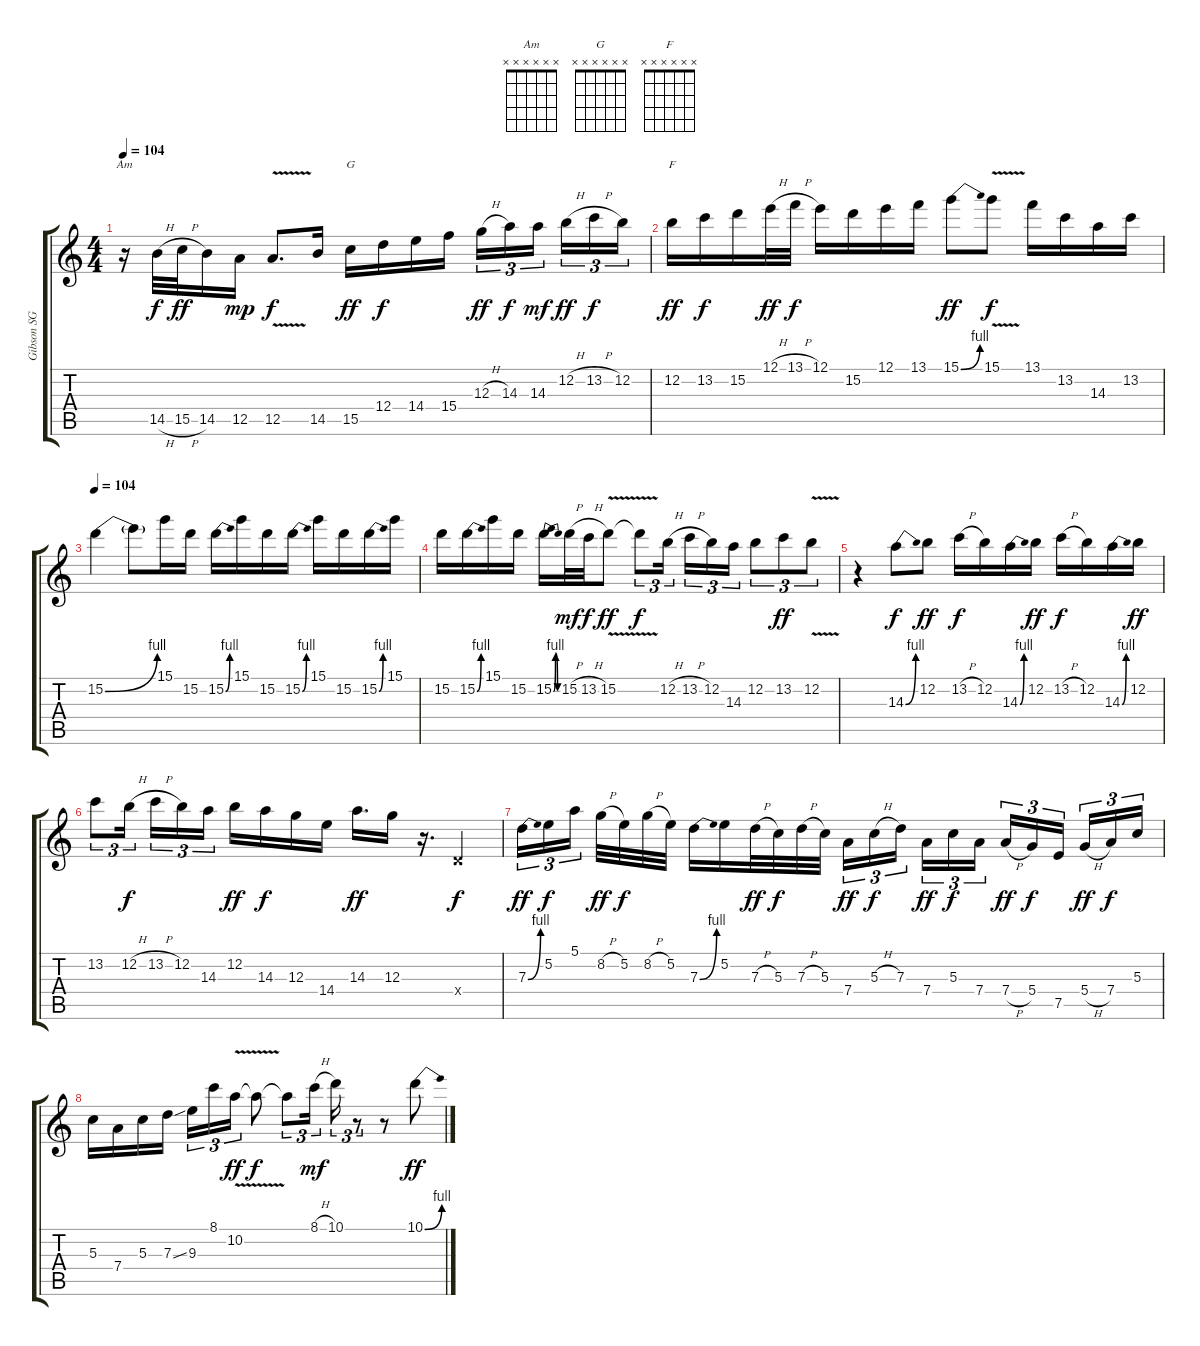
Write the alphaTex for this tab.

\track ("Gibson SG   6 Strings" "Gibson SG ") {instrument overdrivenguitar}
\staff {score tabs}
\tuning (E4 B3 G3 D3 A2 E2) {hide}
\chord ("Am" x x x x x x)
\chord ("G" x x x x x x)
\chord ("F" x x x x x x)
\ts (4 4)
\tempo 104
\clef g2
\ks c
r.16{ch "Am" dy f} 14.5{h}.32 15.5{h}.32{dy ff} 14.5.16 12.5.16{dy mp} 12.5{v}.8{d dy f} 14.5.16 15.5.16{ch "G" dy ff} 12.4.16{dy f} 14.4.16 15.4.16 12.3{h}.16{tu (3 2) dy ff} 14.3.16{tu (3 2) dy f} 14.3.16{tu (3 2) dy mf} 12.2{h}.16{tu (3 2) dy ff} 13.2{h}.16{tu (3 2) dy f} 12.2.16{tu (3 2)} |
12.2.16{ch "F" dy ff} 13.2.16{dy f} 15.2.16 12.1{h}.32{dy ff} 13.1{h}.32{dy f} 12.1.16 15.2.16 12.1.16 13.1.16 15.1{be (bend 0 0 60 4)}.8{dy ff} 15.1{v}.8{dy f} 13.1.16 13.2.16 14.3.16 13.2.16 |
\tempo 104
15.2{be (bend 0 0 60 4)}.4 15.2{t}.8 15.1.16 15.2.16 15.2{be (bend 0 0 60 4)}.16 15.1.16 15.2.16 15.2{be (bend 0 0 60 4)}.16 15.1.16 15.2.16 15.2{be (bend 0 0 60 4)}.16 15.1.16 |
15.2.16 15.2{be (bend 0 0 60 4)}.16 15.1.16 15.2.16 15.2{be (bendrelease 0 0 15 4 30 4 60 0)}.16 15.2{h}.32{dy mf} 13.2{h}.32{dy f} 15.2{v}.8{dy ff} 15.2{t}.8{tu (3 2) dy f} 12.2{h}.16{tu (3 2)} 13.2{h}.16{tu (3 2)} 12.2.16{tu (3 2)} 14.3.16{tu (3 2)} 12.2.8{tu (3 2)} 13.2.8{tu (3 2) dy ff} 12.2{v}.8{tu (3 2)} |
r.4 14.3{be (bend 0 0 60 4)}.8{dy f} 12.2.8{dy ff} 13.2{h}.16{dy f} 12.2.16 14.3{be (bend 0 0 60 4)}.16 12.2.16{dy ff} 13.2{h}.16{dy f} 12.2.16 14.3{be (bend 0 0 60 4)}.16 12.2.16{dy ff} |
13.2.8{tu (3 2)} 12.2{h}.16{tu (3 2) dy f} 13.2{h}.16{tu (3 2)} 12.2.16{tu (3 2)} 14.3.16{tu (3 2)} 12.2.16{dy ff} 14.3.16{dy f} 12.3.16 14.4.16 14.3.16{d dy ff} 12.3.16 r.16{d} 0.4{x}.4{dy f} |
7.3{be (bend 0 0 60 4)}.16{tu (3 2) dy ff} 5.2.16{tu (3 2) dy f} 5.1.16{tu (3 2)} 8.2{h}.32{dy ff} 5.2.32{dy f} 8.2{h}.32 5.2.32 7.3{be (bend 0 0 60 4)}.16 5.2.16 7.3{h}.32{dy ff} 5.3.32{dy f} 7.3{h}.32 5.3.32 7.4.16{tu (3 2) dy ff} 5.3{h}.16{tu (3 2) dy f} 7.3.16{tu (3 2)} 7.4.16{tu (3 2) dy ff} 5.3.16{tu (3 2) dy f} 7.4.16{tu (3 2)} 7.4{h}.16{tu (3 2) dy ff} 5.4.16{tu (3 2) dy f} 7.5.16{tu (3 2)} 5.4{h}.16{tu (3 2) dy ff} 7.4.16{tu (3 2) dy f} 5.3.16{tu (3 2)} |
5.3.16 7.4.16 5.3.16 7.3{ss}.16 9.3.16{tu (3 2)} 8.1.16{tu (3 2)} 10.2{v}.16{tu (3 2) dy ff} 10.2{t}.8{dy f} 10.2{t}.8{tu (3 2)} 8.1{h}.16{tu (3 2) dy mf} 10.1.16{tu (3 2)} r.8{tu (3 2)} r.8 10.1{be (bend 0 0 60 4)}.8{dy ff}
